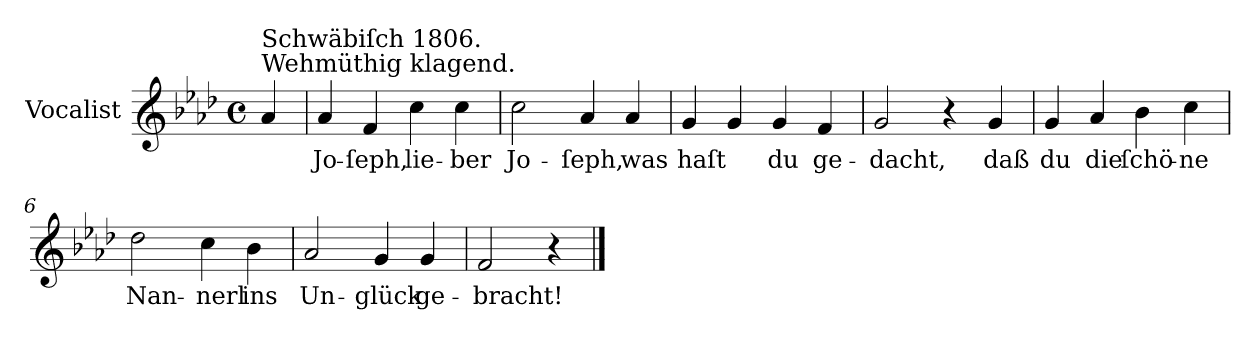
**kern	**text
*part1	*part1
*staff1	*staff1
*I"Vocalist	*
*k[b-e-a-d-]	*
*f:	*
*M4/4	*
*met(c)	*
=	=
!LO:TX:a:t=Wehmüthig klagend.	!
!LO:TX:a:t=Schwäbiſch 1806.	!
4a-	.
=1	=1
4a-	Jo-
4f	-ſeph,
4cc	lie-
4cc	-ber
=2	=2
2cc	Jo-
4a-	-ſeph,
4a-	was
=3	=3
4g	haſt
4g	.
4g	du
4f	ge-
=4	=4
2g	-dacht,
4r	.
4g	daß
=5	=5
4g	du
4a-	die
4b-	ſchö-
4cc	-ne
=6	=6
2dd-	Nan-
4cc	-nerl
4b-	ins
=7	=7
2a-	Un-
4g	-glück
4g	ge-
=8	=8
2f	-bracht!
4r	.
==	==
*-	*-
